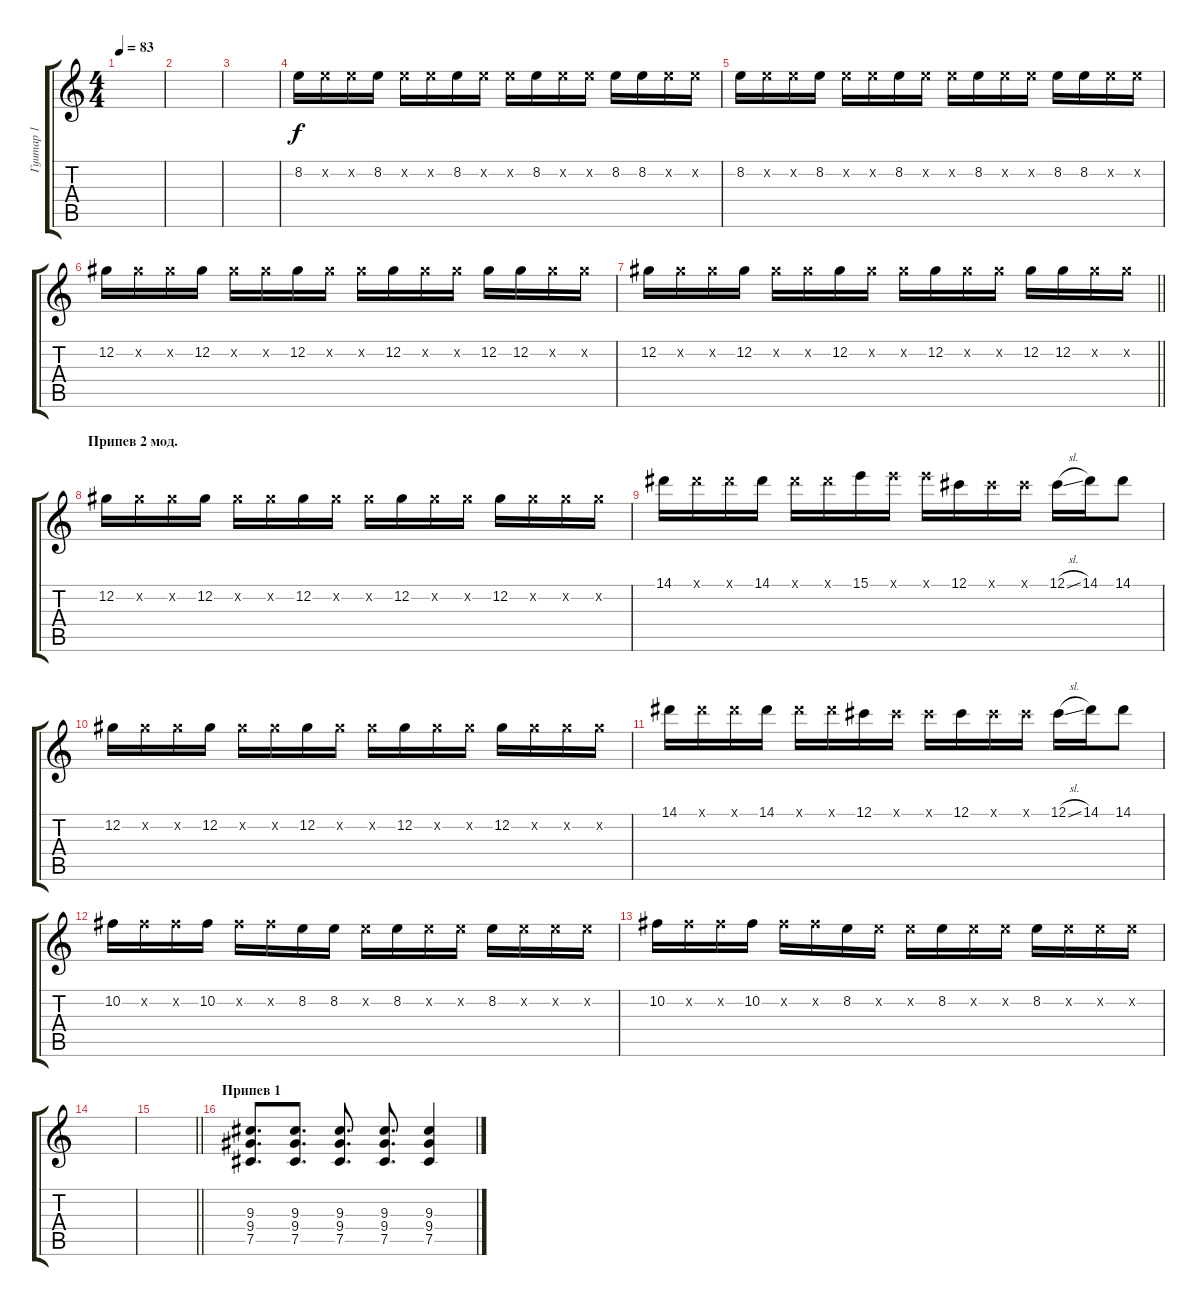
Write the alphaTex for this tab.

\track ("Гуитар 1" "Гуитар 1") {instrument acousticguitarsteel}
\staff {score tabs}
\tuning (Db4 Ab3 E3 B2 Gb2 B1) {hide}
\ts (4 4)
\tempo 83
\clef g2
\ks c
|
|
|
8.2.16{volume 8 balance 2 instrument acousticguitarsteel} 8.2{x}.16 8.2{x}.16 8.2.16 8.2{x}.16 8.2{x}.16 8.2.16 8.2{x}.16 8.2{x}.16 8.2.16 8.2{x}.16 8.2{x}.16 8.2.16 8.2.16 8.2{x}.16 8.2{x}.16 |
8.2.16{volume 8 balance 2 instrument acousticguitarsteel} 8.2{x}.16 8.2{x}.16 8.2.16 8.2{x}.16 8.2{x}.16 8.2.16 8.2{x}.16 8.2{x}.16 8.2.16 8.2{x}.16 8.2{x}.16 8.2.16 8.2.16 8.2{x}.16 8.2{x}.16 |
12.2.16{volume 8 balance 2 instrument acousticguitarsteel} 12.2{x}.16 12.2{x}.16 12.2.16 12.2{x}.16 12.2{x}.16 12.2.16 12.2{x}.16 12.2{x}.16 12.2.16 12.2{x}.16 12.2{x}.16 12.2.16 12.2.16 12.2{x}.16 12.2{x}.16 |
\barLineRight lightlight
12.2.16{volume 8 balance 2 instrument acousticguitarsteel} 12.2{x}.16 12.2{x}.16 12.2.16 12.2{x}.16 12.2{x}.16 12.2.16 12.2{x}.16 12.2{x}.16 12.2.16 12.2{x}.16 12.2{x}.16 12.2.16 12.2.16 12.2{x}.16 12.2{x}.16 |
\section ("" "Припев 2 мод.")
12.2.16{volume 11 balance 5 instrument acousticguitarsteel} 12.2{x}.16 12.2{x}.16 12.2.16 12.2{x}.16 12.2{x}.16 12.2.16 12.2{x}.16 12.2{x}.16 12.2.16 12.2{x}.16 12.2{x}.16 12.2.16 12.2{x}.16 12.2{x}.16 12.2{x}.16 |
14.1.16 14.1{x}.16 14.1{x}.16 14.1.16 14.1{x}.16 14.1{x}.16 15.1.16 15.1{x}.16 15.1{x}.16 12.1.16 12.1{x}.16 12.1{x}.16 12.1{sl}.16 14.1.16 14.1.8 |
12.2.16{volume 11 balance 5 instrument acousticguitarsteel} 12.2{x}.16 12.2{x}.16 12.2.16 12.2{x}.16 12.2{x}.16 12.2.16 12.2{x}.16 12.2{x}.16 12.2.16 12.2{x}.16 12.2{x}.16 12.2.16 12.2{x}.16 12.2{x}.16 12.2{x}.16 |
14.1.16 14.1{x}.16 14.1{x}.16 14.1.16 14.1{x}.16 14.1{x}.16 12.1.16 12.1{x}.16 12.1{x}.16 12.1.16 12.1{x}.16 12.1{x}.16 12.1{sl}.16 14.1.16 14.1.8 |
10.2.16 10.2{x}.16 10.2{x}.16 10.2.16 10.2{x}.16 10.2{x}.16 8.2.16 8.2.16 8.2{x}.16 8.2.16 8.2{x}.16 8.2{x}.16 8.2.16 8.2{x}.16 8.2{x}.16 8.2{x}.16 |
10.2.16 10.2{x}.16 10.2{x}.16 10.2.16 10.2{x}.16 10.2{x}.16 8.2.16 8.2{x}.16 8.2{x}.16 8.2.16 8.2{x}.16 8.2{x}.16 8.2.16 8.2{x}.16 8.2{x}.16 8.2{x}.16 |
|
\barLineRight lightlight
|
\section ("" "Припев 1")
(9.3 9.4 7.5).8{d volume 14 instrument distortionguitar} (9.3 9.4 7.5).8{d} (9.3 9.4 7.5).8{d} (9.3 9.4 7.5).8{d} (9.3 9.4 7.5).4
